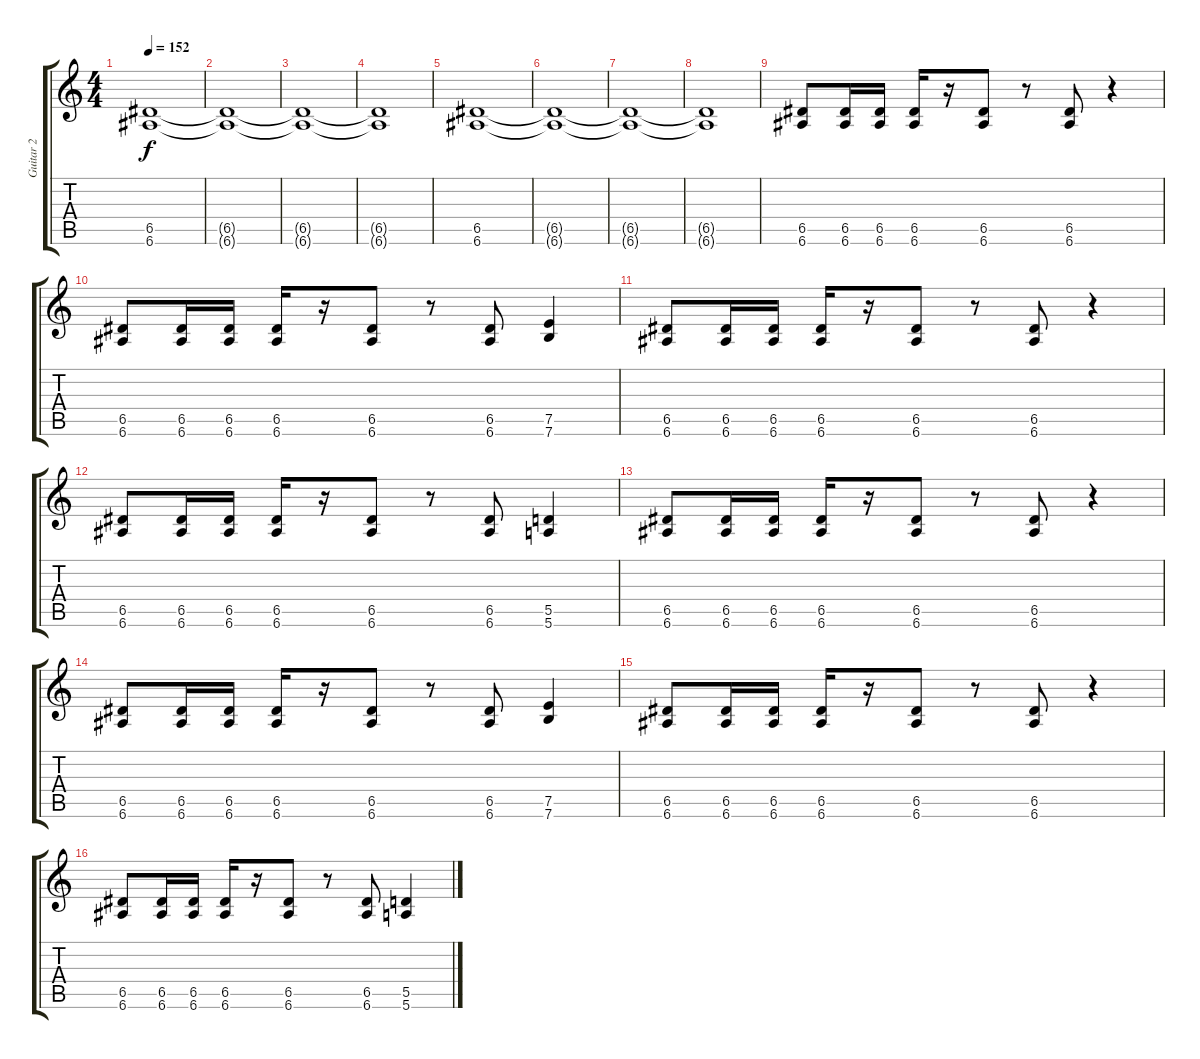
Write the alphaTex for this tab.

\track ("Guitar 2" "Guitar 2") {instrument distortionguitar}
\staff {score tabs}
\tuning (E4 B3 G3 D3 A2 E2) {hide}
\ts (4 4)
\tempo 152
\clef g2
\ks c
(6.5 6.6).1{dy f} |
(6.5{t} 6.6{t}).1 |
(6.5{t} 6.6{t}).1 |
(6.5{t} 6.6{t}).1 |
(6.5 6.6).1 |
(6.5{t} 6.6{t}).1 |
(6.5{t} 6.6{t}).1 |
(6.5{t} 6.6{t}).1 |
(6.5 6.6).8 (6.5 6.6).16 (6.5 6.6).16 (6.5 6.6).16 r.16 (6.5 6.6).8 r.8 (6.5 6.6).8 r.4 |
(6.5 6.6).8 (6.5 6.6).16 (6.5 6.6).16 (6.5 6.6).16 r.16 (6.5 6.6).8 r.8 (6.5 6.6).8 (7.5 7.6).4 |
(6.5 6.6).8 (6.5 6.6).16 (6.5 6.6).16 (6.5 6.6).16 r.16 (6.5 6.6).8 r.8 (6.5 6.6).8 r.4 |
(6.5 6.6).8 (6.5 6.6).16 (6.5 6.6).16 (6.5 6.6).16 r.16 (6.5 6.6).8 r.8 (6.5 6.6).8 (5.5 5.6).4 |
(6.5 6.6).8 (6.5 6.6).16 (6.5 6.6).16 (6.5 6.6).16 r.16 (6.5 6.6).8 r.8 (6.5 6.6).8 r.4 |
(6.5 6.6).8 (6.5 6.6).16 (6.5 6.6).16 (6.5 6.6).16 r.16 (6.5 6.6).8 r.8 (6.5 6.6).8 (7.5 7.6).4 |
(6.5 6.6).8 (6.5 6.6).16 (6.5 6.6).16 (6.5 6.6).16 r.16 (6.5 6.6).8 r.8 (6.5 6.6).8 r.4 |
(6.5 6.6).8 (6.5 6.6).16 (6.5 6.6).16 (6.5 6.6).16 r.16 (6.5 6.6).8 r.8 (6.5 6.6).8 (5.5 5.6).4
